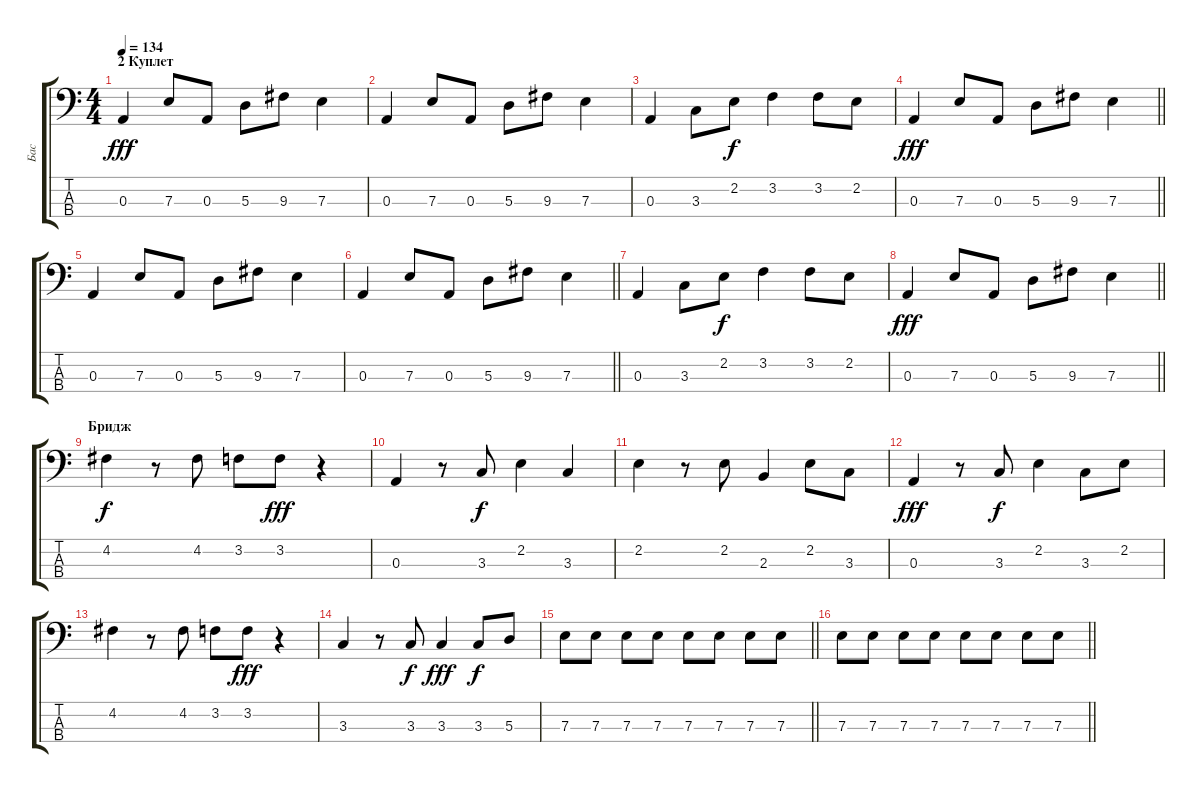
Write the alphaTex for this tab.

\track ("Бас" "Бас") {instrument electricbassfinger}
\staff {score tabs}
\tuning (G2 D2 A1 E1) {hide}
\ts (4 4)
\section ("" "2 Куплет")
\tempo 134
\clef f4
\ks c
0.3.4{dy fff} 7.3.8 0.3.8 5.3.8 9.3.8 7.3.4 |
0.3.4 7.3.8 0.3.8 5.3.8 9.3.8 7.3.4 |
0.3.4 3.3.8 2.2.8{dy f} 3.2.4 3.2.8 2.2.8 |
\barLineRight lightlight
0.3.4{dy fff} 7.3.8 0.3.8 5.3.8 9.3.8 7.3.4 |
0.3.4 7.3.8 0.3.8 5.3.8 9.3.8 7.3.4 |
\barLineRight lightlight
0.3.4 7.3.8 0.3.8 5.3.8 9.3.8 7.3.4 |
0.3.4 3.3.8 2.2.8{dy f} 3.2.4 3.2.8 2.2.8 |
\barLineRight lightlight
0.3.4{dy fff} 7.3.8 0.3.8 5.3.8 9.3.8 7.3.4 |
\section ("" "Бридж")
4.2.4{dy f} r.8 4.2.8 3.2.8 3.2.8{dy fff} r.4 |
0.3.4 r.8 3.3.8{dy f} 2.2.4 3.3.4 |
2.2.4 r.8 2.2.8 2.3.4 2.2.8 3.3.8 |
0.3.4{dy fff} r.8 3.3.8{dy f} 2.2.4 3.3.8 2.2.8 |
4.2.4 r.8 4.2.8 3.2.8 3.2.8{dy fff} r.4 |
3.3.4 r.8 3.3.8{dy f} 3.3.4{dy fff} 3.3.8{dy f} 5.3.8 |
\barLineRight lightlight
7.3.8 7.3.8 7.3.8 7.3.8 7.3.8 7.3.8 7.3.8 7.3.8 |
\barLineRight lightlight
7.3.8 7.3.8 7.3.8 7.3.8 7.3.8 7.3.8 7.3.8 7.3.8
